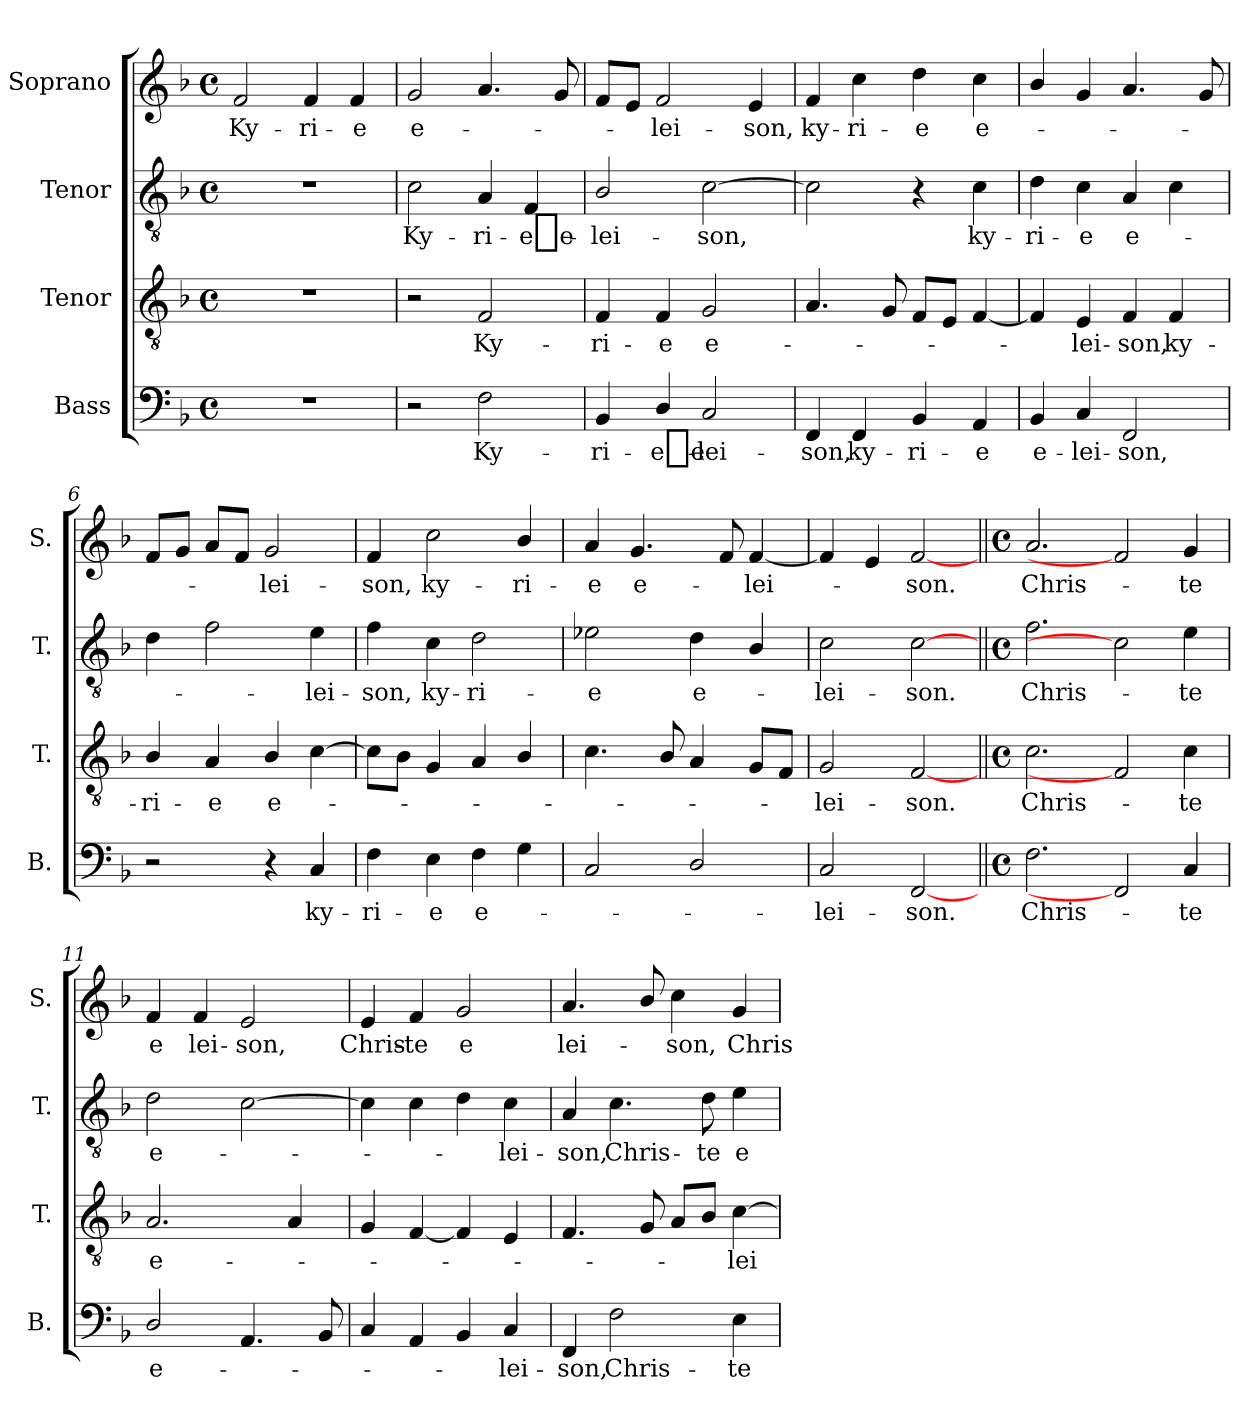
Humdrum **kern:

**kern	**text	**kern	**text	**kern	**text	**kern	**text
*part4	*part4	*part3	*part3	*part2	*part2	*part1	*part1
*staff4	*staff4	*staff3	*staff3	*staff2	*staff2	*staff1	*staff1
*I"Bass	*	*I"Tenor	*	*I"Tenor	*	*I"Soprano	*
*I'B.	*	*I'T.	*	*I'T.	*	*I'S.	*
*clefF4	*	*clefGv2	*	*clefGv2	*	*clefG2	*
*	*	*ITrd7c12	*	*ITrd7c12	*	*	*
*k[b-]	*	*k[b-]	*	*k[b-]	*	*k[b-]	*
*F:	*	*F:	*	*F:	*	*F:	*
*M4/4	*	*M4/4	*	*M4/4	*	*M4/4	*
*met(c)	*	*met(c)	*	*met(c)	*	*met(c)	*
=1	=1	=1	=1	=1	=1	=1	=1
!	!	!	!	!	!	!	!LO:LY:b
1r	.	1r	.	1r	.	2f/	Ky-
!	!	!	!	!	!	!	!LO:LY:b
.	.	.	.	.	.	4f/	-ri-
!	!	!	!	!	!	!	!LO:LY:b
.	.	.	.	.	.	4f/	-e
=2	=2	=2	=2	=2	=2	=2	=2
!	!	!	!	!	!LO:LY:b	!	!LO:LY:b
2r	.	2r	.	2C\	Ky-	2g/	e-
!	!LO:LY:b	!	!LO:LY:b	!	!LO:LY:b	!	!
2F\	Ky-	2FF/	Ky-	4AA/	-ri-	4.a/	.
!	!	!	!	!	!LO:LY:b	!	!
.	.	.	.	4FF/	-e_e-	.	.
.	.	.	.	.	.	8g/	.
=3	=3	=3	=3	=3	=3	=3	=3
!	!LO:LY:b	!	!LO:LY:b	!	!LO:LY:b	!	!
4BB-/	-ri-	4FF/	-ri-	2BB-/	-lei-	8f/L	.
.	.	.	.	.	.	8e/J	.
!	!LO:LY:b	!	!LO:LY:b	!	!	!	!LO:LY:b
4D/	-e_e-	4FF/	-e	.	.	2f/	-lei-
!	!LO:LY:b	!	!LO:LY:b	!	!LO:LY:b	!	!
2C/	-lei-	2GG/	e-	[2C\	-son,	.	.
!	!	!	!	!	!	!	!LO:LY:b
.	.	.	.	.	.	4e/	-son,
=4	=4	=4	=4	=4	=4	=4	=4
!	!LO:LY:b	!	!	!	!	!	!LO:LY:b
4FF/	-son,	4.AA/	.	2C\]	.	4f/	ky-
!	!LO:LY:b	!	!	!	!	!	!LO:LY:b
4FF/	ky-	.	.	.	.	4cc\	-ri-
.	.	8GG/	.	.	.	.	.
!	!LO:LY:b	!	!	!	!	!	!LO:LY:b
4BB-/	-ri-	8FF/L	.	4r	.	4dd\	-e
.	.	8EE/J	.	.	.	.	.
!	!LO:LY:b	!	!	!	!LO:LY:b	!	!LO:LY:b
4AA/	-e	[4FF/	.	4C\	ky-	4cc\	e-
=5	=5	=5	=5	=5	=5	=5	=5
!	!LO:LY:b	!	!	!	!LO:LY:b	!	!
4BB-/	e-	4FF/]	.	4D\	-ri-	4b-/	.
!	!LO:LY:b	!	!LO:LY:b	!	!LO:LY:b	!	!
4C/	-lei-	4EE/	-lei-	4C\	-e	4g/	.
!	!LO:LY:b	!	!LO:LY:b	!	!LO:LY:b	!	!
2FF/	-son,	4FF/	-son,	4AA/	e-	4.a/	.
!	!	!	!LO:LY:b	!	!	!	!
.	.	4FF/	ky-	4C\	.	.	.
.	.	.	.	.	.	8g/	.
=6	=6	=6	=6	=6	=6	=6	=6
!	!	!	!LO:LY:b	!	!	!	!
2r	.	4BB-/	-ri-	4D\	.	8f/L	.
.	.	.	.	.	.	8g/J	.
!	!	!	!LO:LY:b	!	!	!	!
.	.	4AA/	-e	2F\	.	8a/L	.
.	.	.	.	.	.	8f/J	.
!	!	!	!LO:LY:b	!	!	!	!LO:LY:b
4r	.	4BB-/	e-	.	.	2g/	-lei-
!	!LO:LY:b	!	!	!	!LO:LY:b	!	!
4C/	ky-	[4C\	.	4E\	-lei-	.	.
=7	=7	=7	=7	=7	=7	=7	=7
!	!LO:LY:b	!	!	!	!LO:LY:b	!	!LO:LY:b
4F\	-ri-	8C\L]	.	4F\	-son,	4f/	-son,
.	.	8BB-\J	.	.	.	.	.
!	!LO:LY:b	!	!	!	!LO:LY:b	!	!LO:LY:b
4E\	-e	4GG/	.	4C\	ky-	2cc\	ky-
!	!LO:LY:b	!	!	!	!LO:LY:b	!	!
4F\	e-	4AA/	.	2D\	-ri-	.	.
!	!	!	!	!	!	!	!LO:LY:b
4G\	.	4BB-/	.	.	.	4b-/	-ri-
=8	=8	=8	=8	=8	=8	=8	=8
!	!	!	!	!	!LO:LY:b	!	!LO:LY:b
2C/	.	4.C\	.	2E-X\	-e	4a/	-e
!	!	!	!	!	!	!	!LO:LY:b
.	.	.	.	.	.	4.g/	e-
.	.	8BB-/	.	.	.	.	.
!	!	!	!	!	!LO:LY:b	!	!
2D/	.	4AA/	.	4D\	e-	.	.
.	.	.	.	.	.	8f/	.
!	!	!	!	!	!	!	!LO:LY:b
.	.	8GG/L	.	4BB-/	.	[4f/	-lei-
.	.	8FF/J	.	.	.	.	.
=9	=9	=9	=9	=9	=9	=9	=9
!	!LO:LY:b	!	!LO:LY:b	!	!LO:LY:b	!	!
2C/	-lei-	2GG/	-lei-	2C\	-lei-	4f/]	.
.	.	.	.	.	.	4e/	.
!	!LO:LY:b	!	!LO:LY:b	!	!LO:LY:b	!	!LO:LY:b
[2FF	-son.	[2FF	-son.	[2C	-son.	[2f	-son.
=10||	=10||	=10||	=10||	=10||	=10||	=10||	=10||
*M4/4	*	*M4/4	*	*M4/4	*	*M4/4	*
*met(c)	*	*met(c)	*	*met(c)	*	*met(c)	*
!	!LO:LY:b	!	!LO:LY:b	!	!LO:LY:b	!	!LO:LY:b
2.F\	Chris-	2.C\	Chris-	2.F\	Chris-	2.a/	Chris-
2FF]	.	2FF]	.	2C]	.	2f]	.
!	!LO:LY:b	!	!LO:LY:b	!	!LO:LY:b	!	!LO:LY:b
4C/	-te	4C\	-te	4E\	-te	4g/	-te
=11	=11	=11	=11	=11	=11	=11	=11
!	!LO:LY:b	!	!LO:LY:b	!	!LO:LY:b	!	!LO:LY:b
2D/	e-	2.AA/	e-	2D\	e-	4f/	e
!	!	!	!	!	!	!	!LO:LY:b
.	.	.	.	.	.	4f/	lei-
!	!	!	!	!	!	!	!LO:LY:b
4.AA/	.	.	.	[2C\	.	2e/	-son,
.	.	4AA/	.	.	.	.	.
8BB-/	.	.	.	.	.	.	.
=12	=12	=12	=12	=12	=12	=12	=12
!	!	!	!	!	!	!	!LO:LY:b
4C/	.	4GG/	.	4C\]	.	4e/	Chris-
!	!	!	!	!	!	!	!LO:LY:b
4AA/	.	[4FF/	.	4C\	.	4f/	-te
!	!	!	!	!	!	!	!LO:LY:b
4BB-/	.	4FF/]	.	4D\	.	2g/	e
!	!LO:LY:b	!	!	!	!LO:LY:b	!	!
4C/	-lei-	4EE/	.	4C\	-lei-	.	.
=13	=13	=13	=13	=13	=13	=13	=13
!	!LO:LY:b	!	!	!	!LO:LY:b	!	!LO:LY:b
4FF/	-son,	4.FF/	.	4AA/	-son,	4.a/	lei-
!	!LO:LY:b	!	!	!	!LO:LY:b	!	!
2F\	Chris-	.	.	4.C\	Chris-	.	.
.	.	8GG/	.	.	.	8b-/	.
!	!	!	!	!	!	!	!LO:LY:b
.	.	8AA/L	.	.	.	4cc\	-son,
!	!	!	!	!	!LO:LY:b	!	!
.	.	8BB-/J	.	8D\	-te	.	.
!	!LO:LY:b	!	!LO:LY:b	!	!LO:LY:b	!	!LO:LY:b
4E\	-te	[4C\	-lei-	4E\	e-	4g/	Chris-
=	=	=	=	=	=	=	=
*-	*-	*-	*-	*-	*-	*-	*-
